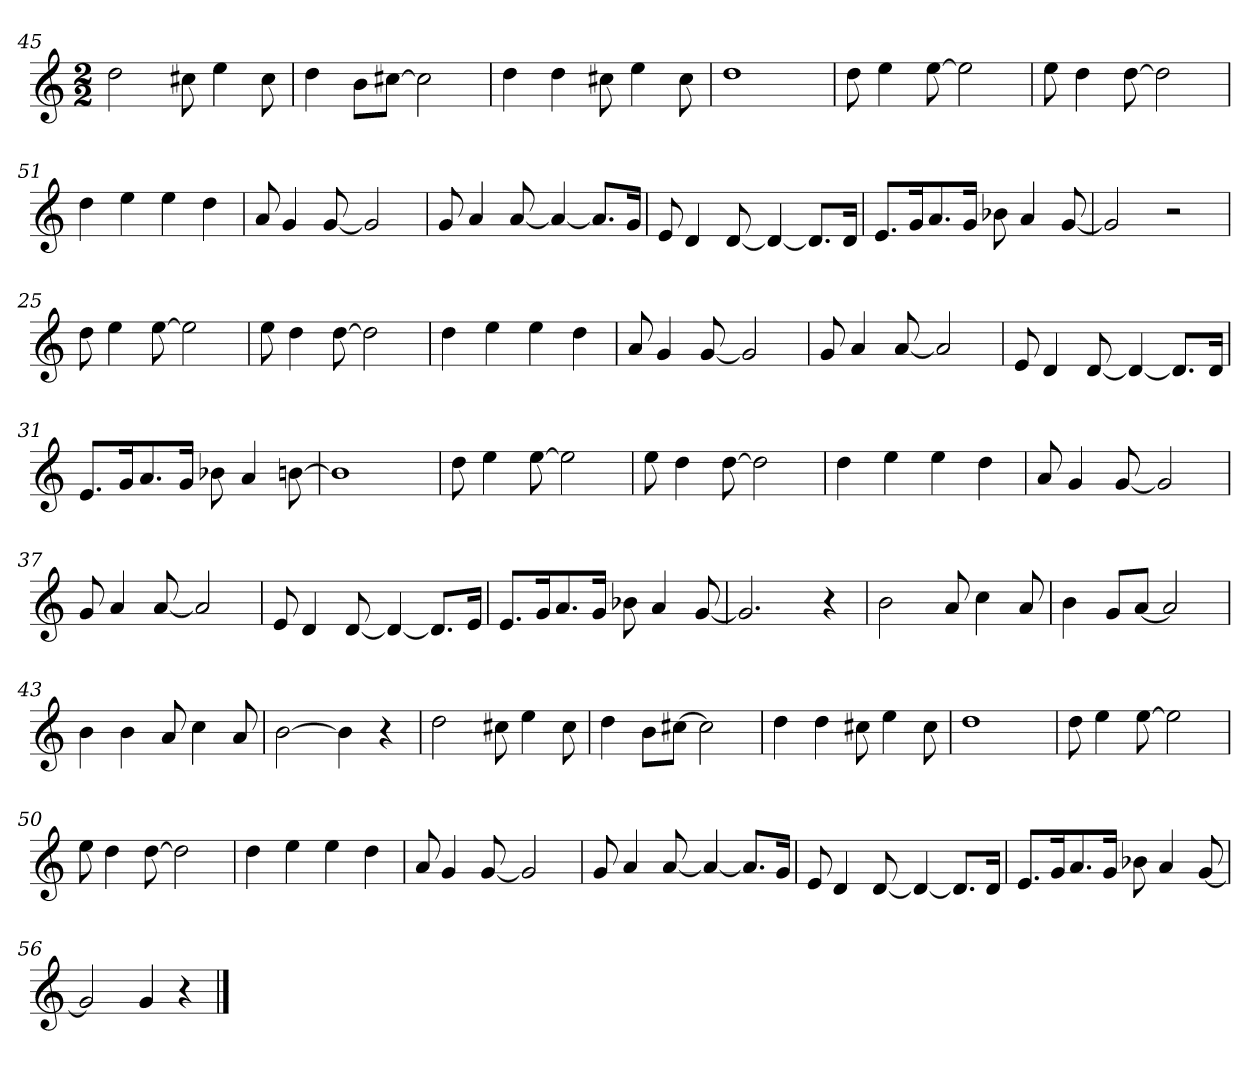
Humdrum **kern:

**kern
*part1
*staff1
*M2/2
=45
2dd
8cc#X
4ee
8cc#
=46
4dd
8bL
[8cc#XJ
2cc#]
=47
4dd
4dd
8cc#X
4ee
8cc#
=48
1dd
=49
8dd
4ee
[8ee
2ee]
=50
8ee
4dd
[8dd
2dd]
=51
4dd
4ee
4ee
4dd
=52
8a
4g
[8g
2g]
=53
8g
4a
[8a
4a_
8.aL]
16gJk
=54
8e
4d
[8d
4d_
8.dL]
16dJk
=55
8.eL
16gK
8.a
16gJk
8b-X
4a
[8g
=56
2g]
2r
=25
8dd
4ee
[8ee
2ee]
=26
8ee
4dd
[8dd
2dd]
=27
4dd
4ee
4ee
4dd
=28
8a
4g
[8g
2g]
=29
8g
4a
[8a
2a]
=30
8e
4d
[8d
4d_
8.dL]
16dJk
=31
8.eL
16gK
8.a
16gJk
8b-X
4a
[8bn
=32
1b]
=33
8dd
4ee
[8ee
2ee]
=34
8ee
4dd
[8dd
2dd]
=35
4dd
4ee
4ee
4dd
=36
8a
4g
[8g
2g]
=37
8g
4a
[8a
2a]
=38
8e
4d
[8d
4d_
8.dL]
16eJk
=39
8.eL
16gK
8.a
16gJk
8b-X
4a
[8g
=40
2.g]
4r
=41
2b
8a
4cc
8a
=42
4b
8gL
[8aJ
2a]
=43
4b
4b
8a
4cc
8a
=44
[2b
4b]
4r
=45
2dd
8cc#X
4ee
8cc#
=46
4dd
8bL
[8cc#XJ
2cc#]
=47
4dd
4dd
8cc#X
4ee
8cc#
=48
1dd
=49
8dd
4ee
[8ee
2ee]
=50
8ee
4dd
[8dd
2dd]
=51
4dd
4ee
4ee
4dd
=52
8a
4g
[8g
2g]
=53
8g
4a
[8a
4a_
8.aL]
16gJk
=54
8e
4d
[8d
4d_
8.dL]
16dJk
=55
8.eL
16gK
8.a
16gJk
8b-X
4a
[8g
=56
2g]
4g
4r
==
*-
